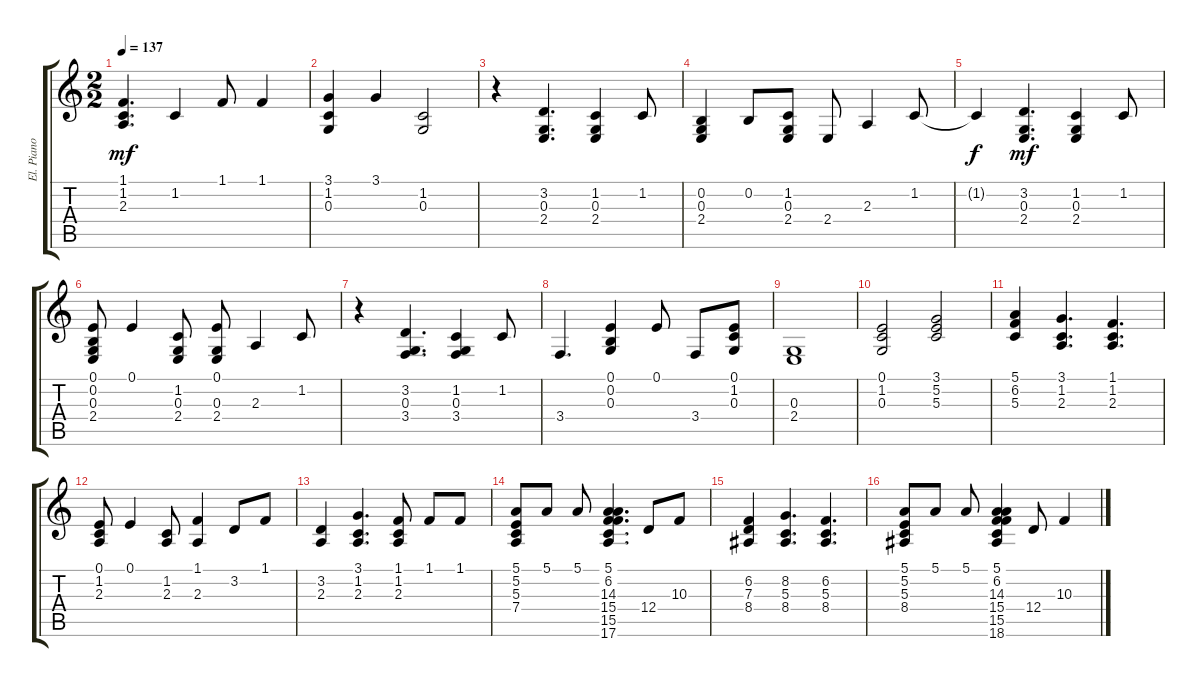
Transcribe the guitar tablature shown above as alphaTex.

\track ("El. Piano" "El. Piano") {instrument electricpiano2}
\staff {score tabs}
\tuning (E4 B3 G3 D3 A2 E2) {hide}
\ts (2 2)
\tempo 137
\clef g2
\ks c
(1.1 1.2 2.3).4{d dy mf} 1.2.4 1.1.8 1.1.4 |
(3.1 1.2 0.3).4 3.1.4 (1.2 0.3).2 |
r.4 (3.2 0.3 2.4).4{d} (1.2 0.3 2.4).4 1.2.8 |
(0.2 0.3 2.4).4 0.2.8 (1.2 0.3 2.4).8 2.4.8 2.3.4 1.2.8 |
1.2{t}.4{dy f} (3.2 0.3 2.4).4{d dy mf} (1.2 0.3 2.4).4 1.2.8 |
(0.1 0.2 0.3 2.4).8 0.1.4 (1.2 0.3 2.4).8 (0.1 0.3 2.4).8 2.3.4 1.2.8 |
r.4 (3.2 0.3 3.4).4{d} (1.2 0.3 3.4).4 1.2.8 |
3.4.4{d} (0.1 0.2 0.3).4 0.1.8 3.4.8 (0.1 1.2 0.3).8 |
(0.3 2.4).1 |
(0.1 1.2 0.3).2 (3.1 5.2 5.3).2 |
(5.1 6.2 5.3).4 (3.1 1.2 2.3).4{d} (1.1 1.2 2.3).4{d} |
(0.1 1.2 2.3).8 0.1.4 (1.2 2.3).8 (1.1 2.3).4 3.2.8 1.1.8 |
(3.2 2.3).4 (3.1 1.2 2.3).4{d} (1.1 1.2 2.3).8 1.1.8 1.1.8 |
(5.1 5.2 5.3 7.4).8 5.1.8 5.1.8 (5.1 6.2 14.3 15.4 15.5 17.6).4{d} 12.4.8 10.3.8 |
(6.2 7.3 8.4).4 (8.2 5.3 8.4).4{d} (6.2 5.3 8.4).4{d} |
(5.1 5.2 5.3 8.4).8 5.1.8 5.1.8 (5.1 6.2 14.3 15.4 15.5 18.6).4 12.4.8 10.3.4
